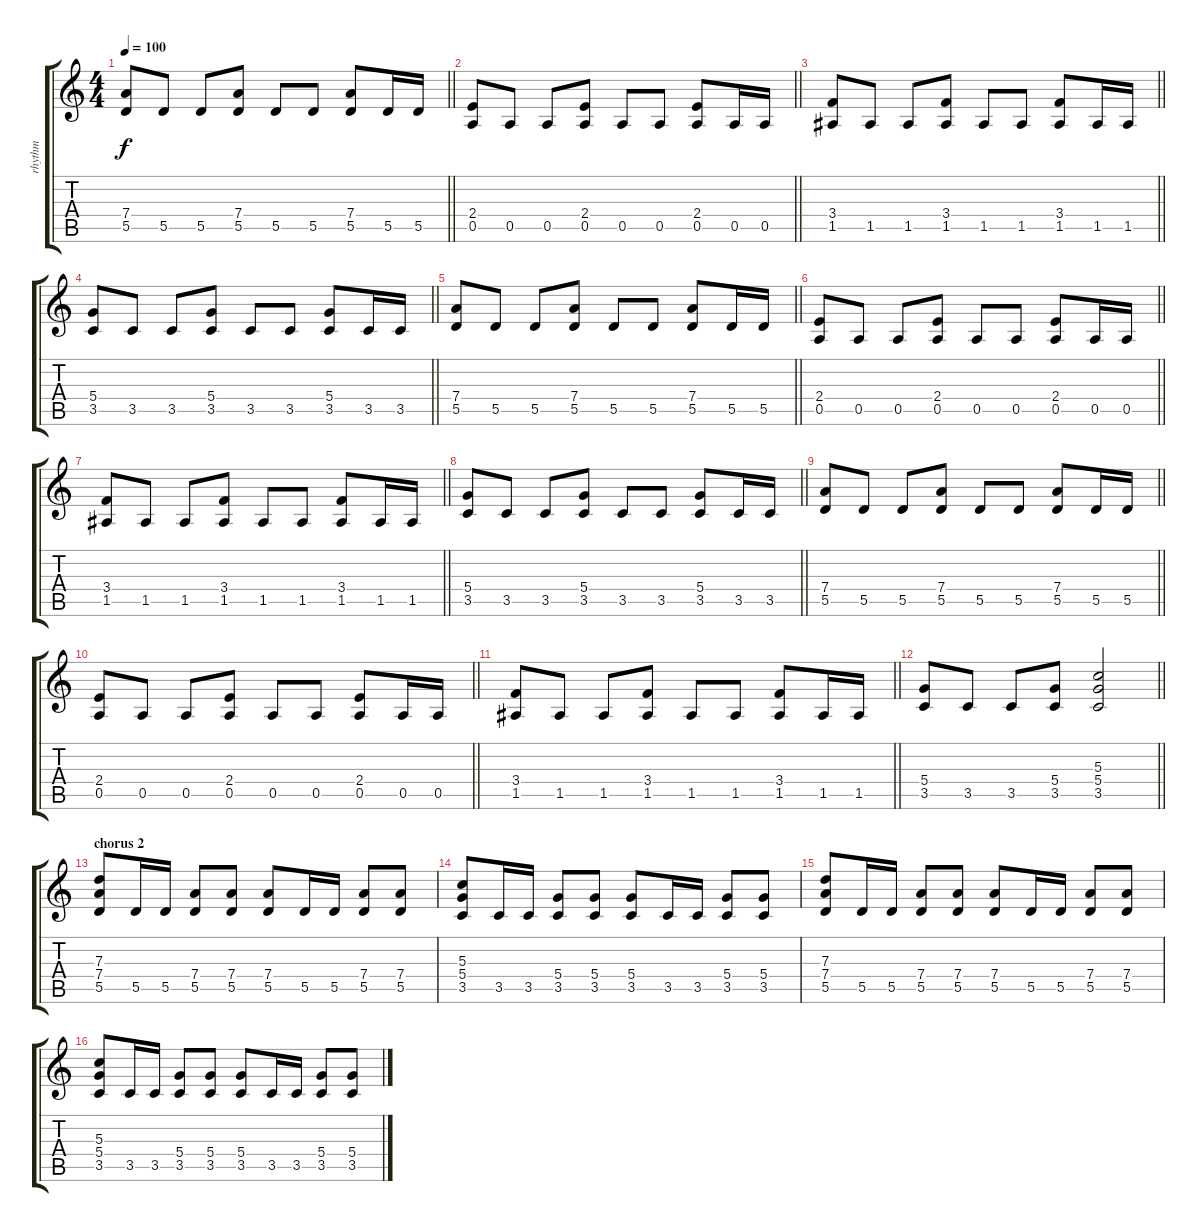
\track ("rhythm" "rhythm") {instrument acousticguitarsteel}
\staff {score tabs}
\tuning (E4 B3 G3 D3 A2 E2) {hide}
\ts (4 4)
\tempo 100
\clef g2
\barLineRight lightlight
\ks c
(7.4 5.5).8{dy f} 5.5.8 5.5.8 (7.4 5.5).8 5.5.8 5.5.8 (7.4 5.5).8 5.5.16 5.5.16 |
\barLineRight lightlight
(2.4 0.5).8 0.5.8 0.5.8 (2.4 0.5).8 0.5.8 0.5.8 (2.4 0.5).8 0.5.16 0.5.16 |
\barLineRight lightlight
(3.4 1.5).8 1.5.8 1.5.8 (3.4 1.5).8 1.5.8 1.5.8 (3.4 1.5).8 1.5.16 1.5.16 |
\barLineRight lightlight
(5.4 3.5).8 3.5.8 3.5.8 (5.4 3.5).8 3.5.8 3.5.8 (5.4 3.5).8 3.5.16 3.5.16 |
\barLineRight lightlight
(7.4 5.5).8 5.5.8 5.5.8 (7.4 5.5).8 5.5.8 5.5.8 (7.4 5.5).8 5.5.16 5.5.16 |
\barLineRight lightlight
(2.4 0.5).8 0.5.8 0.5.8 (2.4 0.5).8 0.5.8 0.5.8 (2.4 0.5).8 0.5.16 0.5.16 |
\barLineRight lightlight
(3.4 1.5).8 1.5.8 1.5.8 (3.4 1.5).8 1.5.8 1.5.8 (3.4 1.5).8 1.5.16 1.5.16 |
\barLineRight lightlight
(5.4 3.5).8 3.5.8 3.5.8 (5.4 3.5).8 3.5.8 3.5.8 (5.4 3.5).8 3.5.16 3.5.16 |
\barLineRight lightlight
(7.4 5.5).8 5.5.8 5.5.8 (7.4 5.5).8 5.5.8 5.5.8 (7.4 5.5).8 5.5.16 5.5.16 |
\barLineRight lightlight
(2.4 0.5).8 0.5.8 0.5.8 (2.4 0.5).8 0.5.8 0.5.8 (2.4 0.5).8 0.5.16 0.5.16 |
\barLineRight lightlight
(3.4 1.5).8 1.5.8 1.5.8 (3.4 1.5).8 1.5.8 1.5.8 (3.4 1.5).8 1.5.16 1.5.16 |
\barLineRight lightlight
(5.4 3.5).8 3.5.8 3.5.8 (5.4 3.5).8 (5.3 5.4 3.5).2 |
\section ("" "chorus 2")
(7.3 7.4 5.5).8 5.5.16 5.5.16 (7.4 5.5).8 (7.4 5.5).8 (7.4 5.5).8 5.5.16 5.5.16 (7.4 5.5).8 (7.4 5.5).8 |
(5.3 5.4 3.5).8 3.5.16 3.5.16 (5.4 3.5).8 (5.4 3.5).8 (5.4 3.5).8 3.5.16 3.5.16 (5.4 3.5).8 (5.4 3.5).8 |
(7.3 7.4 5.5).8 5.5.16 5.5.16 (7.4 5.5).8 (7.4 5.5).8 (7.4 5.5).8 5.5.16 5.5.16 (7.4 5.5).8 (7.4 5.5).8 |
(5.3 5.4 3.5).8 3.5.16 3.5.16 (5.4 3.5).8 (5.4 3.5).8 (5.4 3.5).8 3.5.16 3.5.16 (5.4 3.5).8 (5.4 3.5).8
